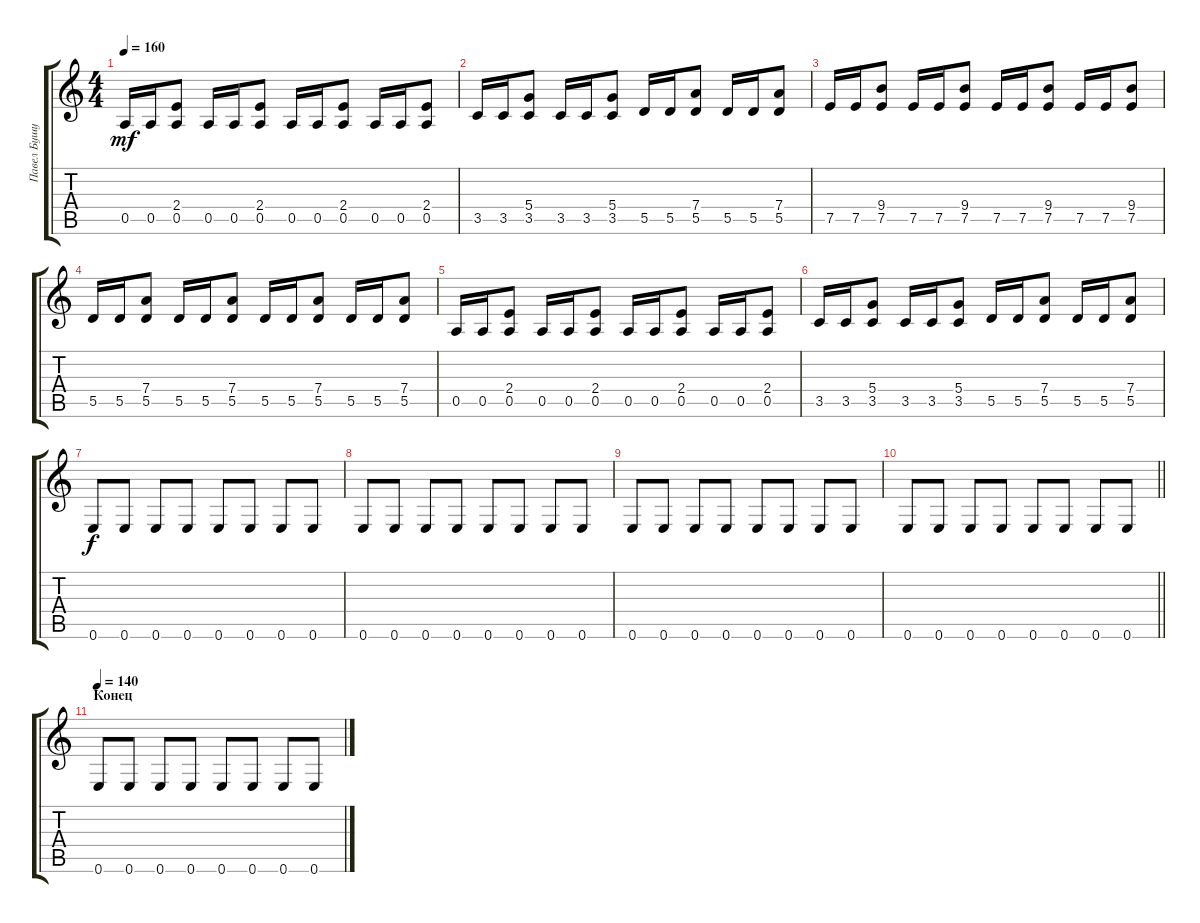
\track ("Павел Бушуев" "Павел Бушу") {instrument distortionguitar}
\staff {score tabs}
\tuning (E4 B3 G3 D3 A2 E2) {hide}
\ts (4 4)
\tempo 160
\clef g2
\ks c
0.5.16{dy mf} 0.5.16 (2.4 0.5).8 0.5.16 0.5.16 (2.4 0.5).8 0.5.16 0.5.16 (2.4 0.5).8 0.5.16 0.5.16 (2.4 0.5).8 |
3.5.16 3.5.16 (5.4 3.5).8 3.5.16 3.5.16 (5.4 3.5).8 5.5.16 5.5.16 (7.4 5.5).8 5.5.16 5.5.16 (7.4 5.5).8 |
7.5.16 7.5.16 (9.4 7.5).8 7.5.16 7.5.16 (9.4 7.5).8 7.5.16 7.5.16 (9.4 7.5).8 7.5.16 7.5.16 (9.4 7.5).8 |
5.5.16 5.5.16 (7.4 5.5).8 5.5.16 5.5.16 (7.4 5.5).8 5.5.16 5.5.16 (7.4 5.5).8 5.5.16 5.5.16 (7.4 5.5).8 |
0.5.16 0.5.16 (2.4 0.5).8 0.5.16 0.5.16 (2.4 0.5).8 0.5.16 0.5.16 (2.4 0.5).8 0.5.16 0.5.16 (2.4 0.5).8 |
3.5.16 3.5.16 (5.4 3.5).8 3.5.16 3.5.16 (5.4 3.5).8 5.5.16 5.5.16 (7.4 5.5).8 5.5.16 5.5.16 (7.4 5.5).8 |
0.6.8{dy f} 0.6.8 0.6.8 0.6.8 0.6.8 0.6.8 0.6.8 0.6.8 |
0.6.8 0.6.8 0.6.8 0.6.8 0.6.8 0.6.8 0.6.8 0.6.8 |
0.6.8 0.6.8 0.6.8 0.6.8 0.6.8 0.6.8 0.6.8 0.6.8 |
\barLineRight lightlight
0.6.8 0.6.8 0.6.8 0.6.8 0.6.8 0.6.8 0.6.8 0.6.8 |
\section ("" "Конец")
\tempo 140
0.6.8 0.6.8 0.6.8 0.6.8 0.6.8 0.6.8 0.6.8 0.6.8
